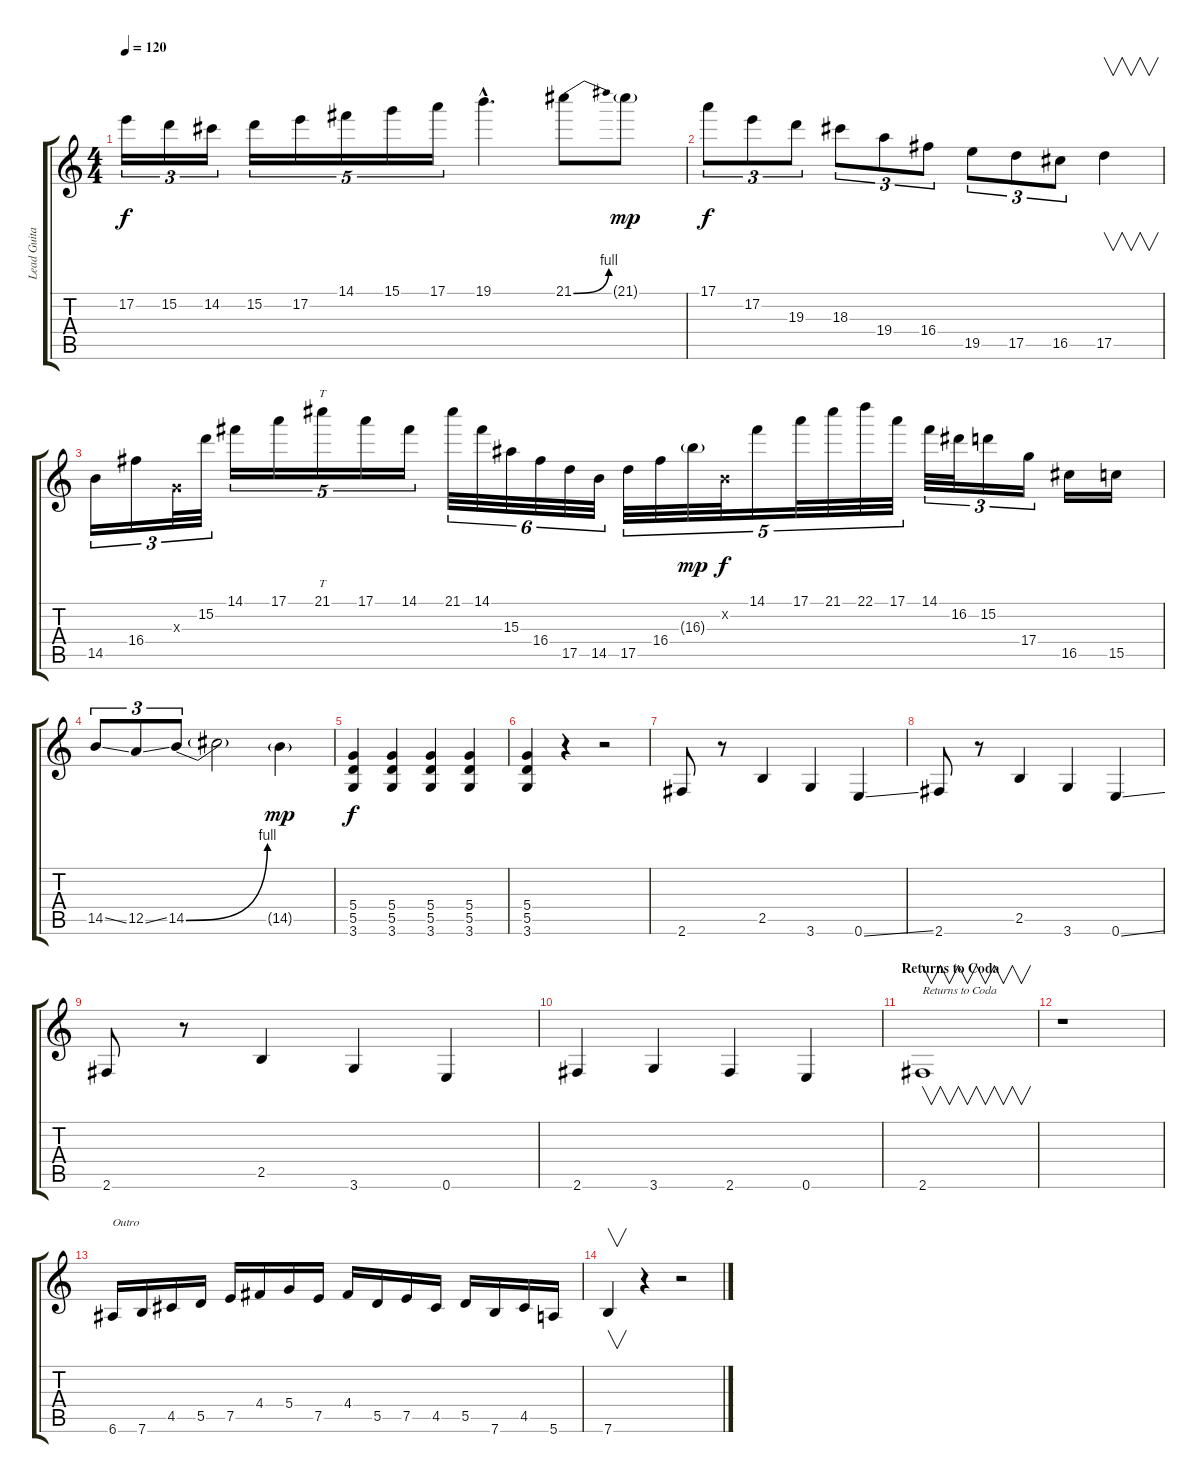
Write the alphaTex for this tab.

\track ("Lead Guitar" "Lead Guita") {instrument overdrivenguitar}
\staff {score tabs}
\tuning (E4 B3 G3 D3 A2 E2) {hide}
\ts (4 4)
\tempo 120
\clef g2
\ks c
17.2.16{tu (3 2) dy f} 15.2.16{tu (3 2)} 14.2.16{tu (3 2)} 15.2.16{tu (5 4)} 17.2.16{tu (5 4)} 14.1.16{tu (5 4)} 15.1.16{tu (5 4)} 17.1.16{tu (5 4)} 19.1{hac}.4{d} 21.1{be (bend 0 0 60 4)}.8 21.1{g}.8{dy mp} |
17.1.8{tu (3 2) dy f} 17.2.8{tu (3 2)} 19.3.8{tu (3 2)} 18.3.8{tu (3 2)} 19.4.8{tu (3 2)} 16.4.8{tu (3 2)} 19.5.8{tu (3 2)} 17.5.8{tu (3 2)} 16.5.8{tu (3 2)} 17.5.4{v} |
14.5.16{tu (3 2)} 16.4.16{tu (3 2)} 0.3{x}.32{tu (3 2)} 15.2.32{tu (3 2)} 14.1.16{tu (5 4)} 17.1.16{tu (5 4)} 21.1.16{tt tu (5 4)} 17.1.16{tu (5 4)} 14.1.16{tu (5 4)} 21.1.32{tu (6 4)} 14.1.32{tu (6 4)} 15.3.32{tu (6 4)} 16.4.32{tu (6 4)} 17.5.32{tu (6 4)} 14.5.32{tu (6 4)} 17.5.32{tu (5 4)} 16.4.32{tu (5 4)} 16.3{g}.32{tu (5 4) dy mp} 0.2{x}.32{tu (5 4) dy f} 14.1.16{tu (5 4)} 17.1.32{tu (5 4)} 21.1.32{tu (5 4)} 22.1.32{tu (5 4)} 17.1.32{tu (5 4)} 14.1.32{tu (3 2)} 16.2.32{tu (3 2)} 15.2.16{tu (3 2)} 17.4.16{tu (3 2)} 16.5.16 15.5.16 |
14.5{ss}.8{tu (3 2)} 12.5{ss}.8{tu (3 2)} 14.5{be (bend 0 0 60 4)}.8{tu (3 2)} 14.5{t}.2 14.5{g}.4{dy mp} |
(5.4 5.5 3.6).4{dy f} (5.4 5.5 3.6).4 (5.4 5.5 3.6).4 (5.4 5.5 3.6).4 |
(5.4 5.5 3.6).4 r.4 r.2 |
2.6.8 r.8 2.5.4 3.6.4 0.6{ss}.4 |
2.6.8 r.8 2.5.4 3.6.4 0.6{ss}.4 |
2.6.8 r.8 2.5.4 3.6.4 0.6.4 |
2.6.4 3.6.4 2.6.4 0.6.4 |
\section ("" "Returns to Coda")
2.6.1{v txt "Returns to Coda"} |
r.1 |
6.6.16{txt "Outro"} 7.6.16 4.5.16 5.5.16 7.5.16 4.4.16 5.4.16 7.5.16 4.4.16 5.5.16 7.5.16 4.5.16 5.5.16 7.6.16 4.5.16 5.6.16 |
7.6.4{v} r.4 r.2
